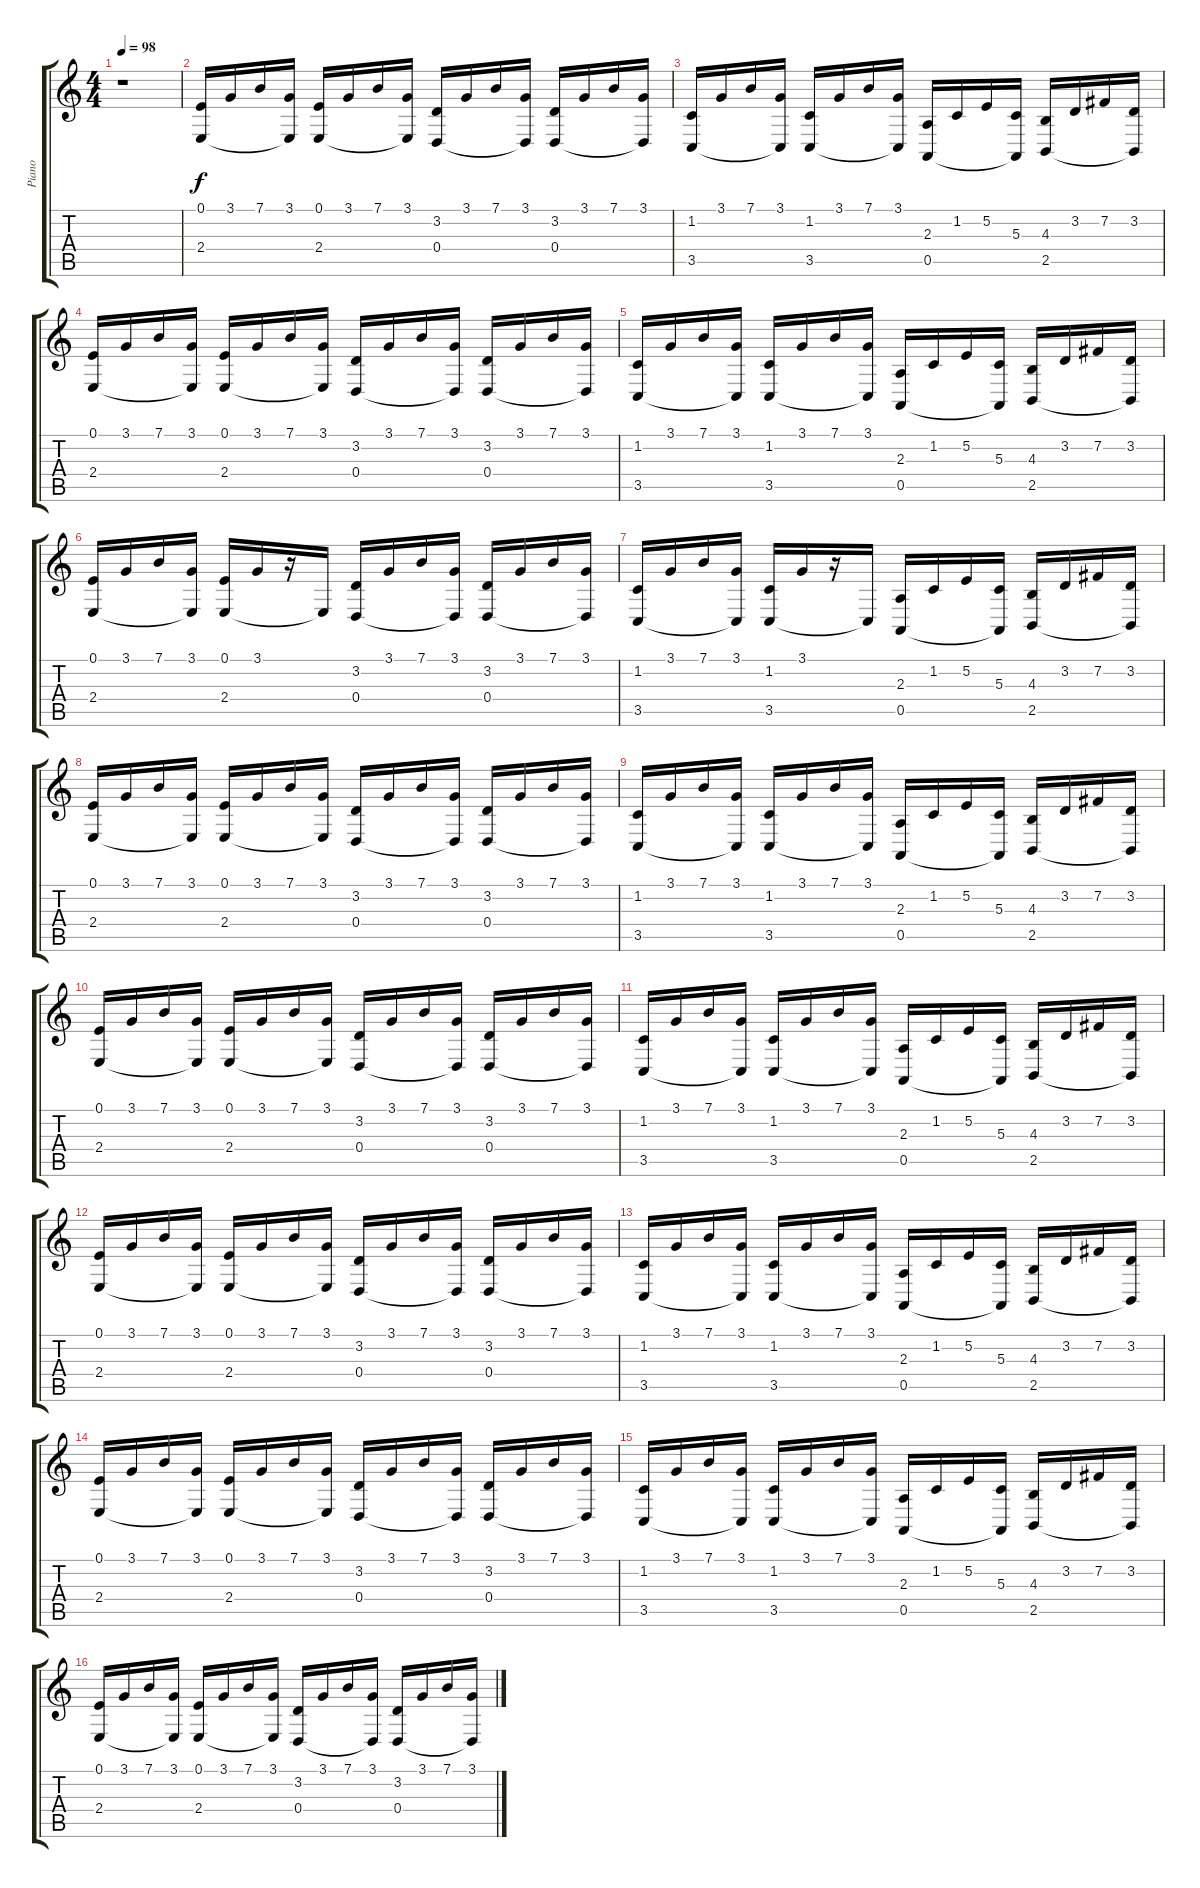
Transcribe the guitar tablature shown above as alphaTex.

\track ("Piano" "Piano") {instrument brightacousticpiano}
\staff {score tabs}
\tuning (E4 B3 G3 D3 A2 E2) {hide}
\ts (4 4)
\tempo 98
\clef g2
\ks c
r.1{dy f instrument brightacousticpiano} |
(0.1 2.4).16 3.1.16 7.1.16 (3.1 2.4{t}).16 (0.1 2.4).16 3.1.16 7.1.16 (3.1 2.4{t}).16 (3.2 0.4).16 3.1.16 7.1.16 (3.1 0.4{t}).16 (3.2 0.4).16 3.1.16 7.1.16 (3.1 0.4{t}).16 |
(1.2 3.5).16 3.1.16 7.1.16 (3.1 3.5{t}).16 (1.2 3.5).16 3.1.16 7.1.16 (3.1 3.5{t}).16 (2.3 0.5).16 1.2.16 5.2.16 (5.3 0.5{t}).16 (4.3 2.5).16 3.2.16 7.2.16 (3.2 2.5{t}).16 |
(0.1 2.4).16 3.1.16 7.1.16 (3.1 2.4{t}).16 (0.1 2.4).16 3.1.16 7.1.16 (3.1 2.4{t}).16 (3.2 0.4).16 3.1.16 7.1.16 (3.1 0.4{t}).16 (3.2 0.4).16 3.1.16 7.1.16 (3.1 0.4{t}).16 |
(1.2 3.5).16 3.1.16 7.1.16 (3.1 3.5{t}).16 (1.2 3.5).16 3.1.16 7.1.16 (3.1 3.5{t}).16 (2.3 0.5).16 1.2.16 5.2.16 (5.3 0.5{t}).16 (4.3 2.5).16 3.2.16 7.2.16 (3.2 2.5{t}).16 |
(0.1 2.4).16 3.1.16 7.1.16 (3.1 2.4{t}).16 (0.1 2.4).16 3.1.16 r.16 2.4{t}.16 (3.2 0.4).16 3.1.16 7.1.16 (3.1 0.4{t}).16 (3.2 0.4).16 3.1.16 7.1.16 (3.1 0.4{t}).16 |
(1.2 3.5).16 3.1.16 7.1.16 (3.1 3.5{t}).16 (1.2 3.5).16 3.1.16 r.16 3.5{t}.16 (2.3 0.5).16 1.2.16 5.2.16 (5.3 0.5{t}).16 (4.3 2.5).16 3.2.16 7.2.16 (3.2 2.5{t}).16 |
(0.1 2.4).16 3.1.16 7.1.16 (3.1 2.4{t}).16 (0.1 2.4).16 3.1.16 7.1.16 (3.1 2.4{t}).16 (3.2 0.4).16 3.1.16 7.1.16 (3.1 0.4{t}).16 (3.2 0.4).16 3.1.16 7.1.16 (3.1 0.4{t}).16 |
(1.2 3.5).16 3.1.16 7.1.16 (3.1 3.5{t}).16 (1.2 3.5).16 3.1.16 7.1.16 (3.1 3.5{t}).16 (2.3 0.5).16 1.2.16 5.2.16 (5.3 0.5{t}).16 (4.3 2.5).16 3.2.16 7.2.16 (3.2 2.5{t}).16 |
(0.1 2.4).16 3.1.16 7.1.16 (3.1 2.4{t}).16 (0.1 2.4).16 3.1.16 7.1.16 (3.1 2.4{t}).16 (3.2 0.4).16 3.1.16 7.1.16 (3.1 0.4{t}).16 (3.2 0.4).16 3.1.16 7.1.16 (3.1 0.4{t}).16 |
(1.2 3.5).16 3.1.16 7.1.16 (3.1 3.5{t}).16 (1.2 3.5).16 3.1.16 7.1.16 (3.1 3.5{t}).16 (2.3 0.5).16 1.2.16 5.2.16 (5.3 0.5{t}).16 (4.3 2.5).16 3.2.16 7.2.16 (3.2 2.5{t}).16 |
(0.1 2.4).16 3.1.16 7.1.16 (3.1 2.4{t}).16 (0.1 2.4).16 3.1.16 7.1.16 (3.1 2.4{t}).16 (3.2 0.4).16 3.1.16 7.1.16 (3.1 0.4{t}).16 (3.2 0.4).16 3.1.16 7.1.16 (3.1 0.4{t}).16 |
(1.2 3.5).16 3.1.16 7.1.16 (3.1 3.5{t}).16 (1.2 3.5).16 3.1.16 7.1.16 (3.1 3.5{t}).16 (2.3 0.5).16 1.2.16 5.2.16 (5.3 0.5{t}).16 (4.3 2.5).16 3.2.16 7.2.16 (3.2 2.5{t}).16 |
(0.1 2.4).16 3.1.16 7.1.16 (3.1 2.4{t}).16 (0.1 2.4).16 3.1.16 7.1.16 (3.1 2.4{t}).16 (3.2 0.4).16 3.1.16 7.1.16 (3.1 0.4{t}).16 (3.2 0.4).16 3.1.16 7.1.16 (3.1 0.4{t}).16 |
(1.2 3.5).16 3.1.16 7.1.16 (3.1 3.5{t}).16 (1.2 3.5).16 3.1.16 7.1.16 (3.1 3.5{t}).16 (2.3 0.5).16 1.2.16 5.2.16 (5.3 0.5{t}).16 (4.3 2.5).16 3.2.16 7.2.16 (3.2 2.5{t}).16 |
(0.1 2.4).16 3.1.16 7.1.16 (3.1 2.4{t}).16 (0.1 2.4).16 3.1.16 7.1.16 (3.1 2.4{t}).16 (3.2 0.4).16 3.1.16 7.1.16 (3.1 0.4{t}).16 (3.2 0.4).16 3.1.16 7.1.16 (3.1 0.4{t}).16
